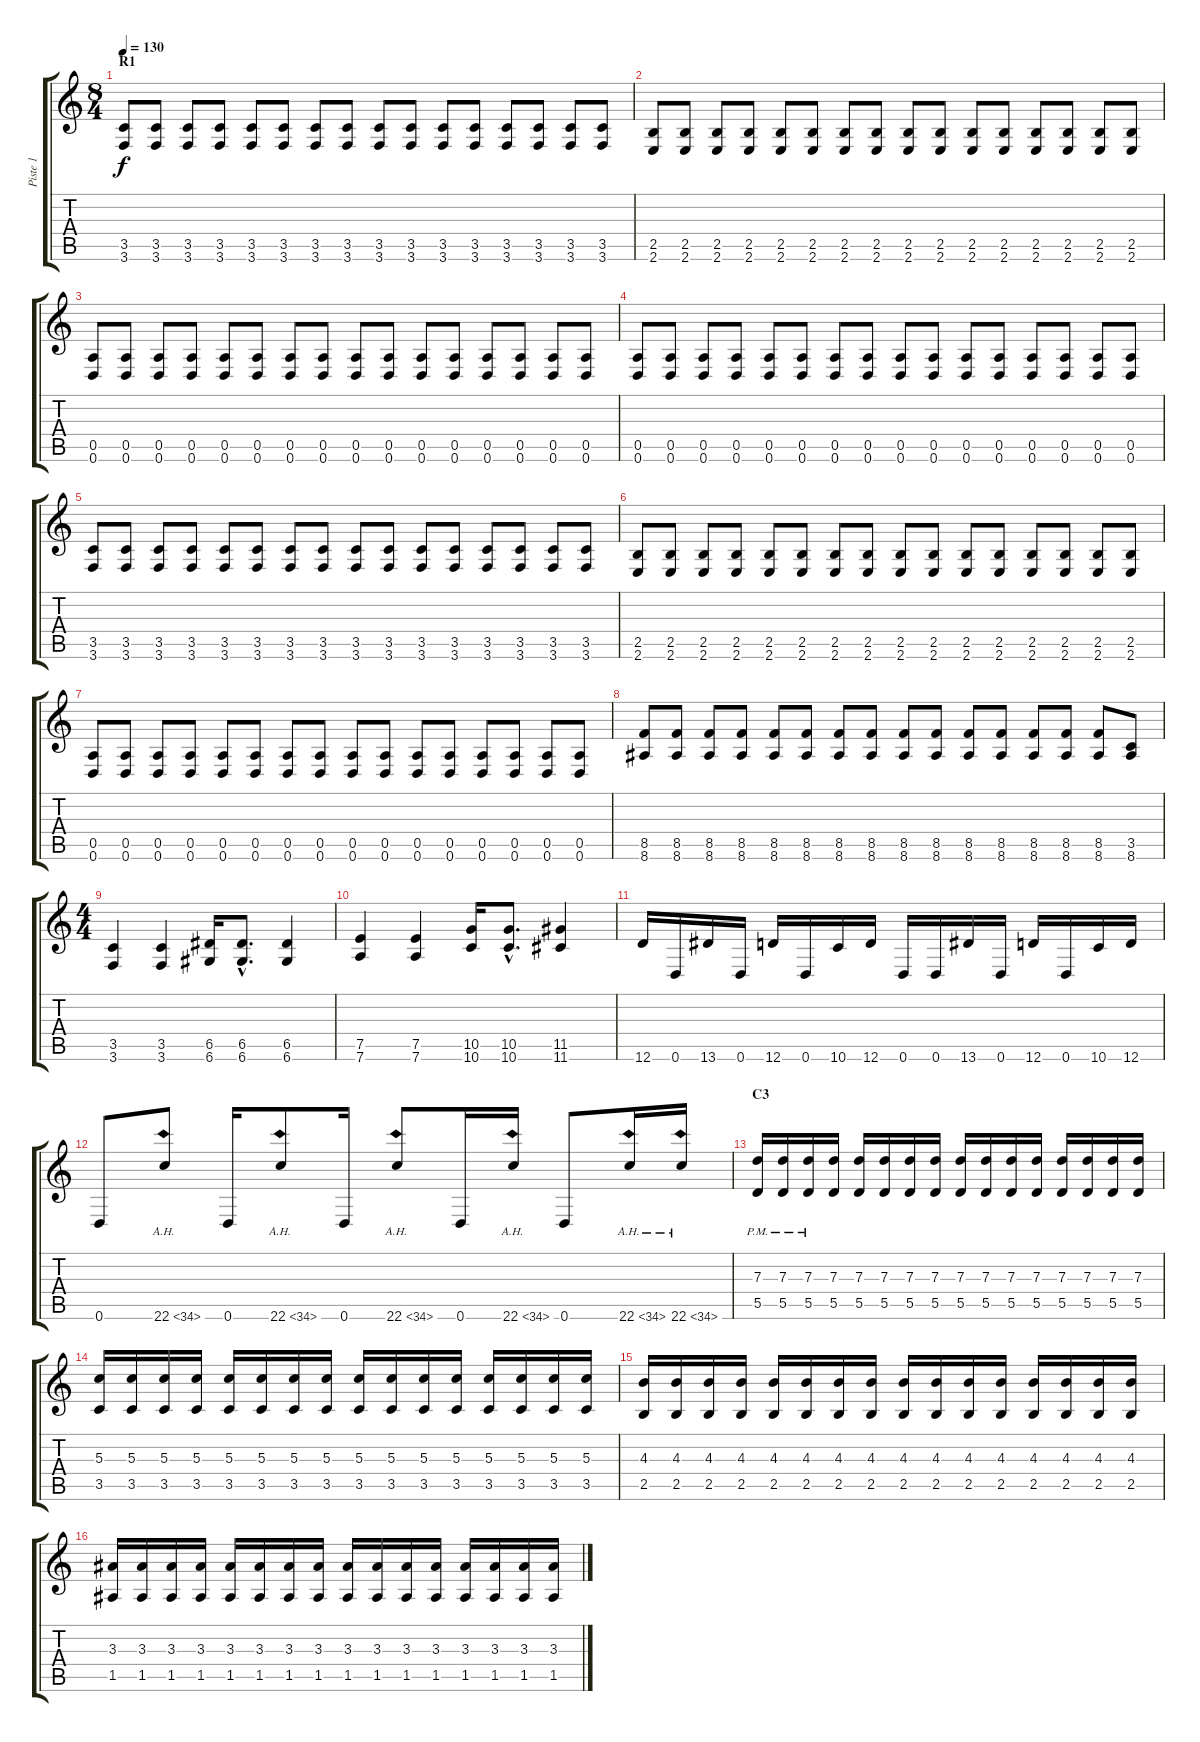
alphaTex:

\track ("Piste 1" "Piste 1") {instrument overdrivenguitar}
\staff {score tabs}
\tuning (E4 B3 G3 D3 A2 D2) {hide}
\ts (8 4)
\section ("" "R1")
\tempo 130
\clef g2
\ks c
(3.5 3.6).8{dy f} (3.5 3.6).8 (3.5 3.6).8 (3.5 3.6).8 (3.5 3.6).8 (3.5 3.6).8 (3.5 3.6).8 (3.5 3.6).8 (3.5 3.6).8 (3.5 3.6).8 (3.5 3.6).8 (3.5 3.6).8 (3.5 3.6).8 (3.5 3.6).8 (3.5 3.6).8 (3.5 3.6).8 |
(2.5 2.6).8 (2.5 2.6).8 (2.5 2.6).8 (2.5 2.6).8 (2.5 2.6).8 (2.5 2.6).8 (2.5 2.6).8 (2.5 2.6).8 (2.5 2.6).8 (2.5 2.6).8 (2.5 2.6).8 (2.5 2.6).8 (2.5 2.6).8 (2.5 2.6).8 (2.5 2.6).8 (2.5 2.6).8 |
(0.5 0.6).8 (0.5 0.6).8 (0.5 0.6).8 (0.5 0.6).8 (0.5 0.6).8 (0.5 0.6).8 (0.5 0.6).8 (0.5 0.6).8 (0.5 0.6).8 (0.5 0.6).8 (0.5 0.6).8 (0.5 0.6).8 (0.5 0.6).8 (0.5 0.6).8 (0.5 0.6).8 (0.5 0.6).8 |
(0.5 0.6).8 (0.5 0.6).8 (0.5 0.6).8 (0.5 0.6).8 (0.5 0.6).8 (0.5 0.6).8 (0.5 0.6).8 (0.5 0.6).8 (0.5 0.6).8 (0.5 0.6).8 (0.5 0.6).8 (0.5 0.6).8 (0.5 0.6).8 (0.5 0.6).8 (0.5 0.6).8 (0.5 0.6).8 |
(3.5 3.6).8 (3.5 3.6).8 (3.5 3.6).8 (3.5 3.6).8 (3.5 3.6).8 (3.5 3.6).8 (3.5 3.6).8 (3.5 3.6).8 (3.5 3.6).8 (3.5 3.6).8 (3.5 3.6).8 (3.5 3.6).8 (3.5 3.6).8 (3.5 3.6).8 (3.5 3.6).8 (3.5 3.6).8 |
(2.5 2.6).8 (2.5 2.6).8 (2.5 2.6).8 (2.5 2.6).8 (2.5 2.6).8 (2.5 2.6).8 (2.5 2.6).8 (2.5 2.6).8 (2.5 2.6).8 (2.5 2.6).8 (2.5 2.6).8 (2.5 2.6).8 (2.5 2.6).8 (2.5 2.6).8 (2.5 2.6).8 (2.5 2.6).8 |
(0.5 0.6).8 (0.5 0.6).8 (0.5 0.6).8 (0.5 0.6).8 (0.5 0.6).8 (0.5 0.6).8 (0.5 0.6).8 (0.5 0.6).8 (0.5 0.6).8 (0.5 0.6).8 (0.5 0.6).8 (0.5 0.6).8 (0.5 0.6).8 (0.5 0.6).8 (0.5 0.6).8 (0.5 0.6).8 |
(8.5 8.6).8 (8.5 8.6).8 (8.5 8.6).8 (8.5 8.6).8 (8.5 8.6).8 (8.5 8.6).8 (8.5 8.6).8 (8.5 8.6).8 (8.5 8.6).8 (8.5 8.6).8 (8.5 8.6).8 (8.5 8.6).8 (8.5 8.6).8 (8.5 8.6).8 (8.5 8.6).8 (3.5 8.6).8 |
\ts (4 4)
(3.5 3.6).4 (3.5 3.6).4 (6.5 6.6).16 (6.5{hac} 6.6{hac}).8{d} (6.5 6.6).4 |
(7.5 7.6).4 (7.5 7.6).4 (10.5 10.6).16 (10.5{hac} 10.6{hac}).8{d} (11.5 11.6).4 |
12.6.16 0.6.16 13.6.16 0.6.16 12.6.16 0.6.16 10.6.16 12.6.16 0.6.16 0.6.16 13.6.16 0.6.16 12.6.16 0.6.16 10.6.16 12.6.16 |
0.6.8 22.6{ah 12}.8 0.6.16 22.6{ah 12}.8 0.6.16 22.6{ah 12}.8 0.6.16 22.6{ah 12}.16 0.6.8 22.6{ah 12}.16 22.6{ah 12}.16 |
\section ("" "C3")
(7.3{pm} 5.5{pm}).16 (7.3{pm} 5.5{pm}).16 (7.3{pm} 5.5{pm}).16 (7.3 5.5).16 (7.3 5.5).16 (7.3 5.5).16 (7.3 5.5).16 (7.3 5.5).16 (7.3 5.5).16 (7.3 5.5).16 (7.3 5.5).16 (7.3 5.5).16 (7.3 5.5).16 (7.3 5.5).16 (7.3 5.5).16 (7.3 5.5).16 |
(5.3 3.5).16 (5.3 3.5).16 (5.3 3.5).16 (5.3 3.5).16 (5.3 3.5).16 (5.3 3.5).16 (5.3 3.5).16 (5.3 3.5).16 (5.3 3.5).16 (5.3 3.5).16 (5.3 3.5).16 (5.3 3.5).16 (5.3 3.5).16 (5.3 3.5).16 (5.3 3.5).16 (5.3 3.5).16 |
(4.3 2.5).16 (4.3 2.5).16 (4.3 2.5).16 (4.3 2.5).16 (4.3 2.5).16 (4.3 2.5).16 (4.3 2.5).16 (4.3 2.5).16 (4.3 2.5).16 (4.3 2.5).16 (4.3 2.5).16 (4.3 2.5).16 (4.3 2.5).16 (4.3 2.5).16 (4.3 2.5).16 (4.3 2.5).16 |
(3.3 1.5).16 (3.3 1.5).16 (3.3 1.5).16 (3.3 1.5).16 (3.3 1.5).16 (3.3 1.5).16 (3.3 1.5).16 (3.3 1.5).16 (3.3 1.5).16 (3.3 1.5).16 (3.3 1.5).16 (3.3 1.5).16 (3.3 1.5).16 (3.3 1.5).16 (3.3 1.5).16 (3.3 1.5).16
